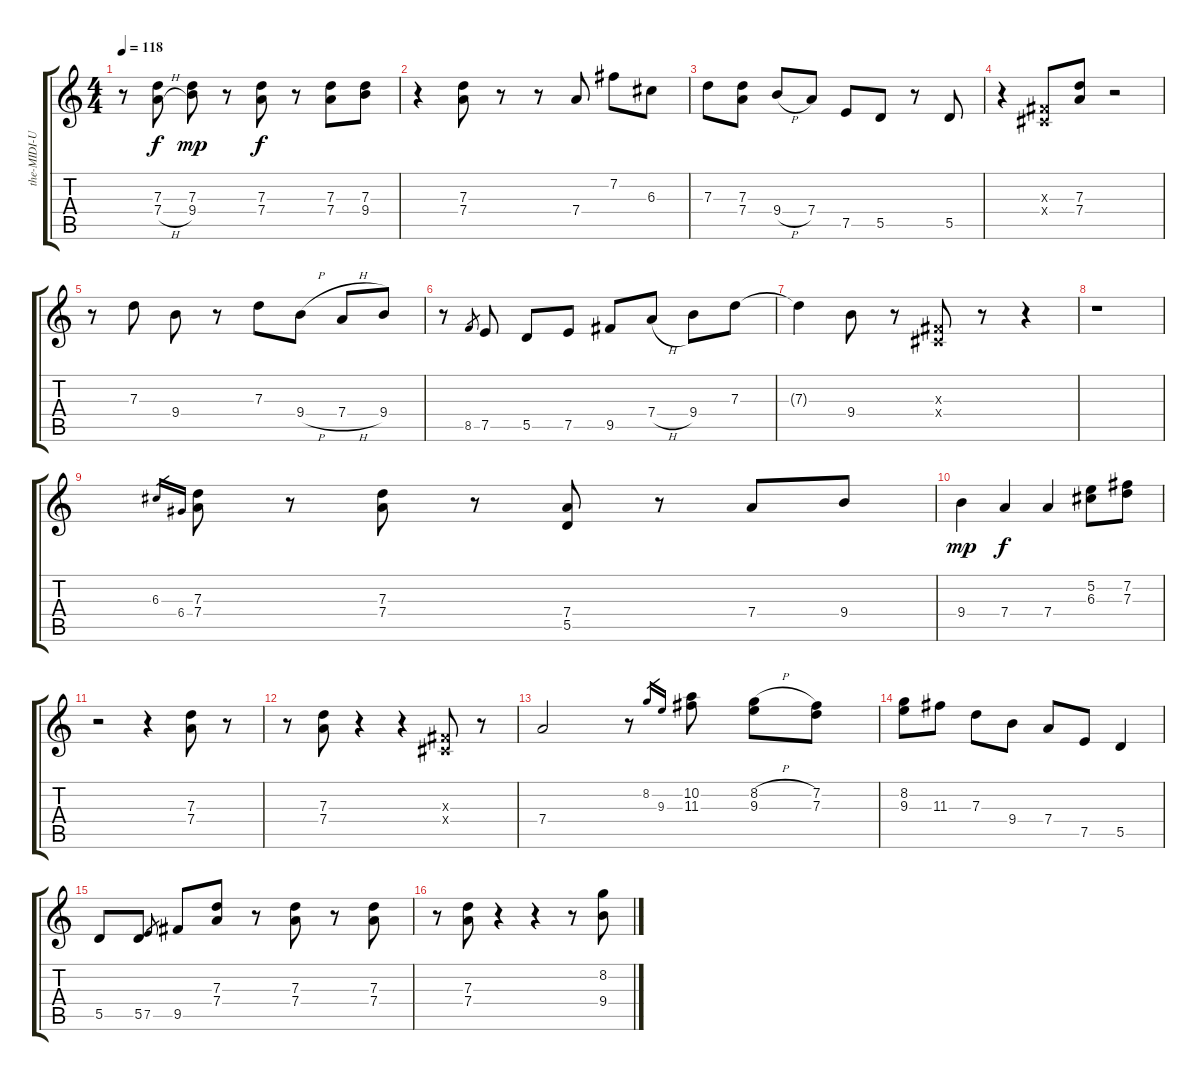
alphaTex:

\track ("the-MIDI-Universe@" "the-MIDI-U") {instrument electricguitarjazz}
\staff {score tabs}
\tuning (E4 B3 G3 D3 A2 E2) {hide}
\ts (4 4)
\tempo 118
\clef g2
\ks c
r.8{dy f} (7.3 7.4{h}).8 (7.3 9.4).8{dy mp} r.8 (7.3 7.4).8{dy f} r.8 (7.3 7.4).8 (7.3 9.4).8 |
r.4 (7.3 7.4).8 r.8 r.8 7.4.8 7.2.8 6.3.8 |
7.3.8 (7.3 7.4).8 9.4{h}.8 7.4.8 7.5.8 5.5.8 r.8 5.5.8 |
r.4 (-1.3{x} -1.4{x}).8 (7.3 7.4).8 r.2 |
r.8 7.3.8 9.4.8 r.8 7.3.8 9.4{h}.8 7.4{h}.8 9.4.8 |
r.8 8.5.8{gr} 7.5.8 5.5.8 7.5.8 9.5.8 7.4{h}.8 9.4.8 7.3.8 |
7.3{t}.4 9.4.8 r.8 (-1.3{x} -1.4{x}).8 r.8 r.4 |
r.1 |
6.3.16{gr} 6.4.16{gr} (7.3 7.4).8 r.8 (7.3 7.4).8 r.8 (7.4 5.5).8 r.8 7.4.8 9.4.8 |
9.4.4{dy mp} 7.4.4{dy f} 7.4.4 (5.2 6.3).8 (7.2 7.3).8 |
r.2 r.4 (7.3 7.4).8 r.8 |
r.8 (7.3 7.4).8 r.4 r.4 (-1.3{x} -1.4{x}).8 r.8 |
7.4.2 r.8 8.2.16{gr} 9.3.16{gr} (10.2 11.3).8 (8.2{h} 9.3).8 (7.2 7.3).8 |
(8.2 9.3).8 11.3.8 7.3.8 9.4.8 7.4.8 7.5.8 5.5.4 |
5.5.8 5.5.8 7.5.8{gr} 9.5.8 (7.3 7.4).8 r.8 (7.3 7.4).8 r.8 (7.3 7.4).8 |
r.8 (7.3 7.4).8 r.4 r.4 r.8 (8.2{h} 9.4{h}).8
